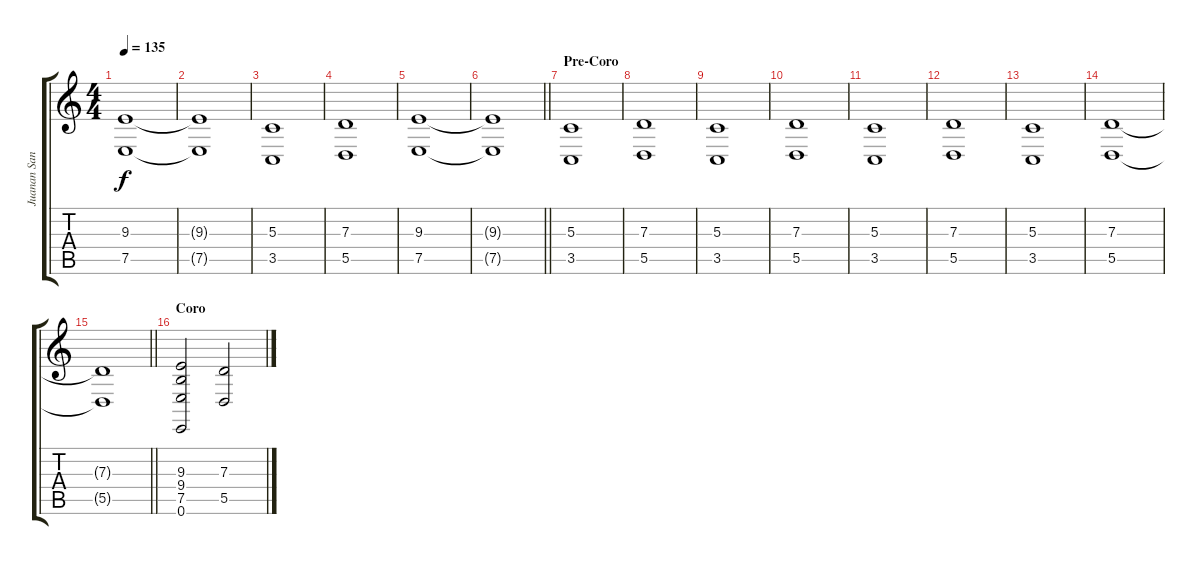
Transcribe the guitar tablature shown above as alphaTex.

\track ("Juanan San Martín" "Juanan San") {instrument stringensemble1}
\staff {score tabs}
\tuning (E4 B3 G3 D3 A2 E2) {hide}
\ts (4 4)
\tempo 135
\clef g2
\ks c
(9.3 7.5).1{dy f} |
(9.3{t} 7.5{t}).1 |
(5.3 3.5).1 |
(7.3 5.5).1 |
(9.3 7.5).1 |
\barLineRight lightlight
(9.3{t} 7.5{t}).1 |
\section ("" "Pre-Coro")
(5.3 3.5).1 |
(7.3 5.5).1 |
(5.3 3.5).1 |
(7.3 5.5).1 |
(5.3 3.5).1 |
(7.3 5.5).1 |
(5.3 3.5).1 |
(7.3 5.5).1 |
\barLineRight lightlight
(7.3{t} 5.5{t}).1 |
\section ("" "Coro")
(9.3 9.4 7.5 0.6).2 (7.3 5.5).2
